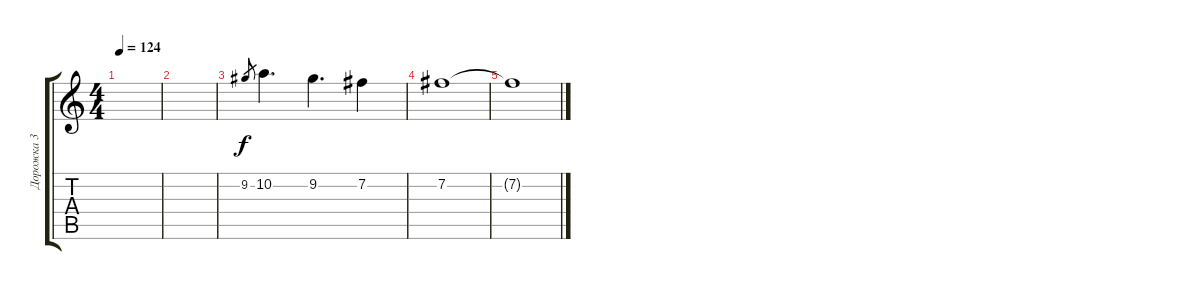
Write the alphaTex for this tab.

\track ("Дорожка 3" "Дорожка 3") {instrument acousticguitarsteel}
\staff {score tabs}
\tuning (E4 B3 G3 D3 A2 E2) {hide}
\ts (4 4)
\tempo 124
\clef g2
\ks c
|
|
9.2.8{gr} 10.2.4{d} 9.2.4{d} 7.2.4 |
7.2.1 |
7.2{t}.1
